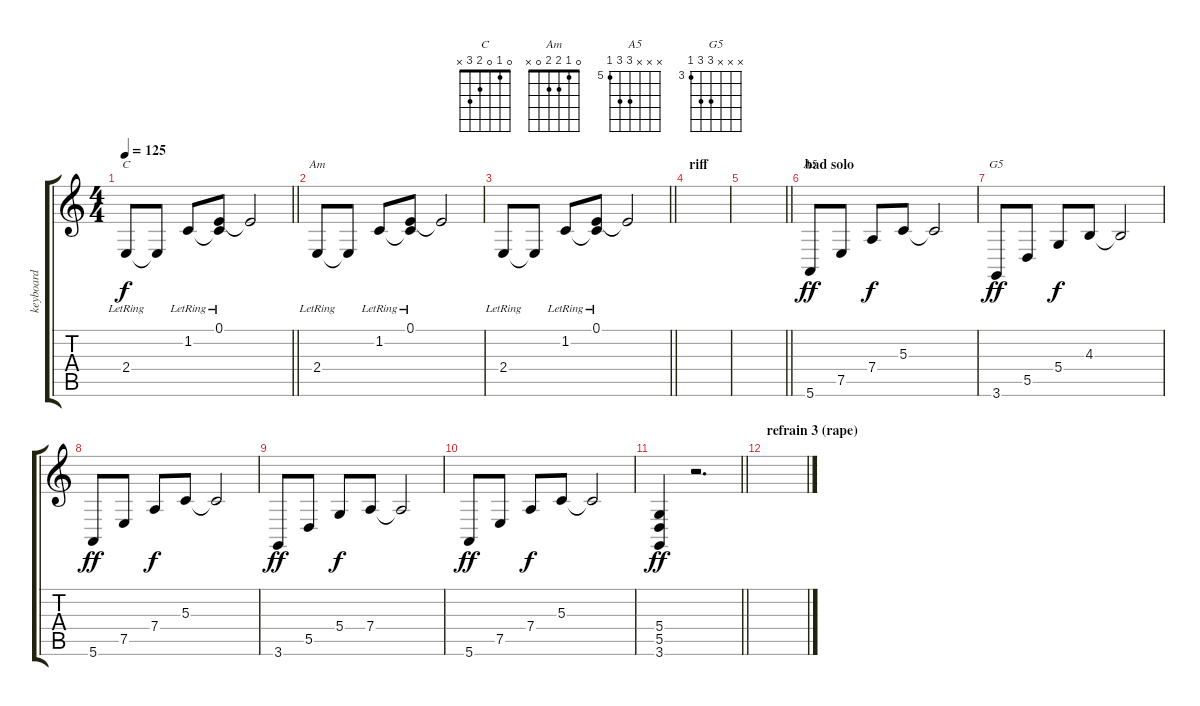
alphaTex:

\track ("keyboard" "keyboard") {instrument choiraahs}
\staff {score tabs}
\tuning (E4 B3 G3 D3 A2 E2) {hide}
\chord ("C" 0 1 0 2 3 x)
\chord ("Am" 0 1 2 2 0 x)
\chord ("A5" x x x 7 7 5) {firstfret 5 barre 5}
\chord ("G5" x x x 5 5 3) {firstfret 3 barre 3}
\ts (4 4)
\tempo 125
\clef g2
\barLineRight lightlight
\ks c
2.4{lr}.8{ch "C" dy f} 2.4{t}.8 1.2{lr}.8 (0.1{lr} 1.2{t}).8 0.1{t}.2 |
2.4{lr}.8{ch "Am"} 2.4{t}.8 1.2{lr}.8 (0.1{lr} 1.2{t}).8 0.1{t}.2 |
\barLineRight lightlight
2.4{lr}.8 2.4{t}.8 1.2{lr}.8 (0.1{lr} 1.2{t}).8 0.1{t}.2 |
\section ("" "riff")
|
\barLineRight lightlight
|
\section ("" "bad solo")
5.6.8{ch "A5" dy ff} 7.5.8 7.4.8{dy f} 5.3.8 5.3{t}.2 |
3.6.8{ch "G5" dy ff} 5.5.8 5.4.8{dy f} 4.3.8 4.3{t}.2 |
5.6.8{dy ff} 7.5.8 7.4.8{dy f} 5.3.8 5.3{t}.2 |
3.6.8{dy ff} 5.5.8 5.4.8{dy f} 7.4.8 7.4{t}.2 |
5.6.8{dy ff} 7.5.8 7.4.8{dy f} 5.3.8 5.3{t}.2 |
\barLineRight lightlight
(5.4 5.5 3.6).4{dy ff} r.2{d} |
\section ("" "refrain 3 (rape)")
